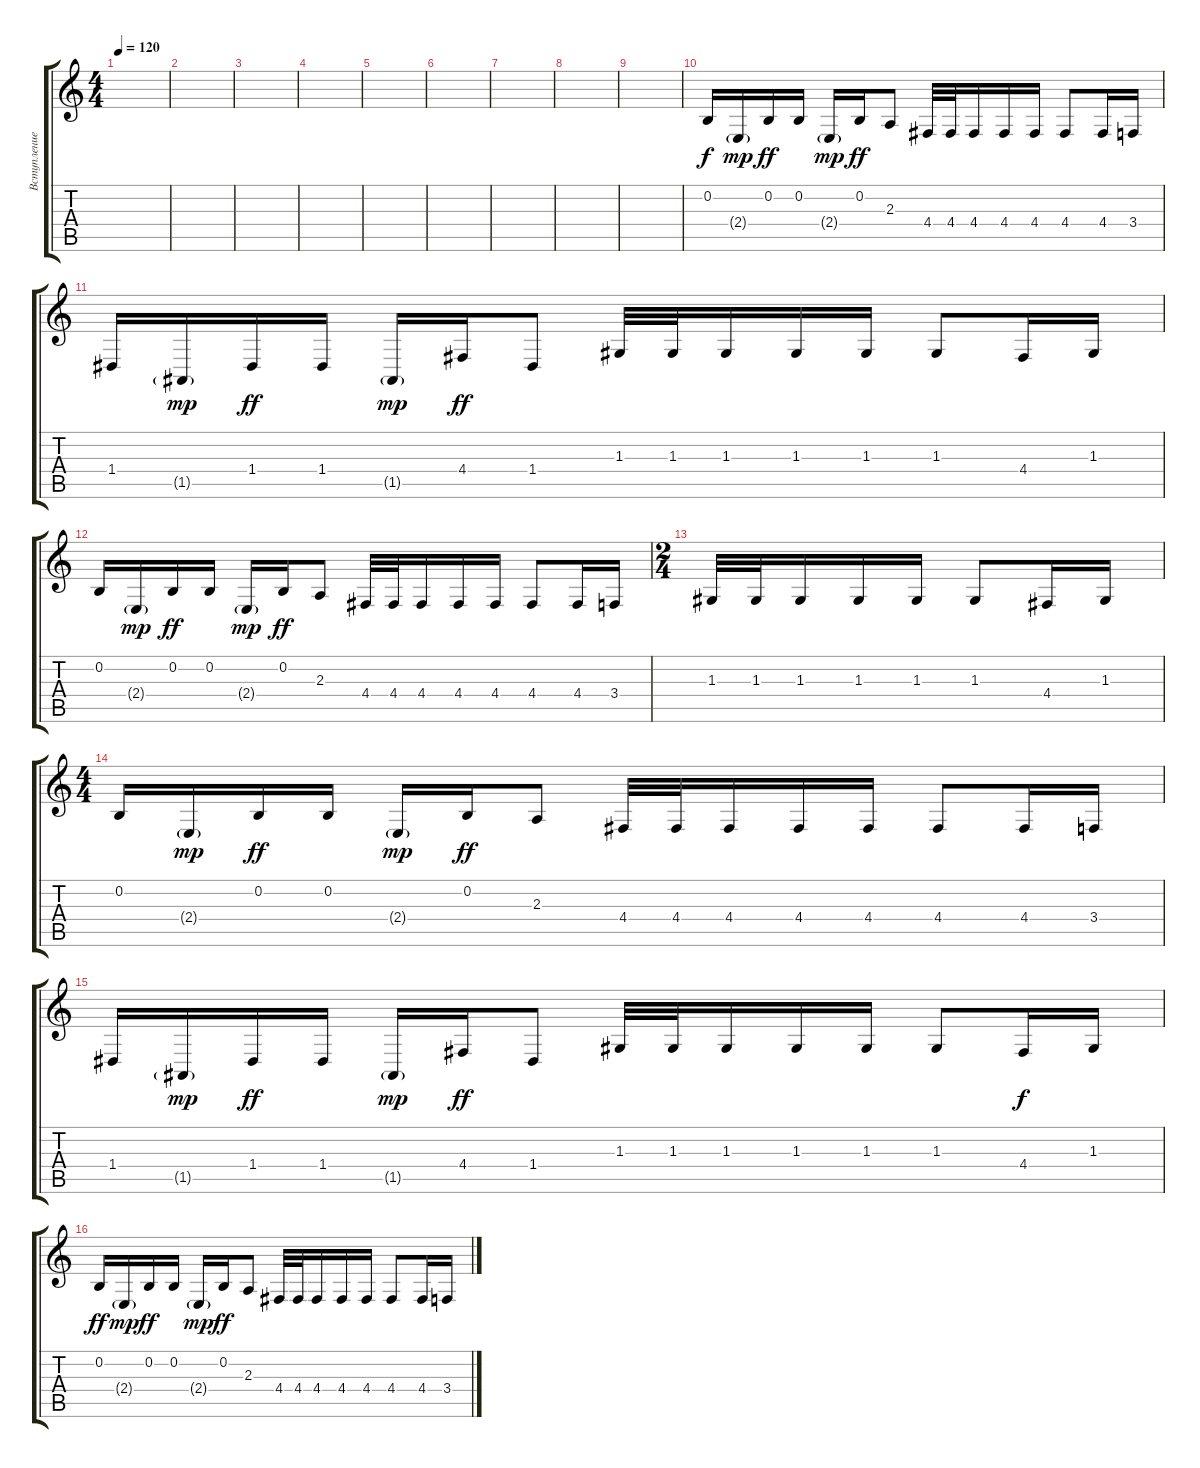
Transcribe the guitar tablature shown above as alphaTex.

\track ("Вступление" "Вступление") {instrument woodblock}
\staff {score tabs}
\tuning (E4 B3 G3 D3 A2 E2) {hide}
\ts (4 4)
\tempo 120
\clef g2
\ks c
|
|
|
|
|
|
|
|
|
0.2.16{volume 10} 2.4{g}.16{dy mp} 0.2.16{dy ff} 0.2.16 2.4{g}.16{dy mp} 0.2.16{dy ff} 2.3.8 4.4.32 4.4.32 4.4.16 4.4.16 4.4.16 4.4.8 4.4.16 3.4.16 |
1.4.16 1.5{g}.16{dy mp} 1.4.16{dy ff} 1.4.16 1.5{g}.16{dy mp} 4.4.16{dy ff} 1.4.8 1.3.32 1.3.32 1.3.16 1.3.16 1.3.16 1.3.8 4.4.16 1.3.16 |
0.2.16 2.4{g}.16{dy mp} 0.2.16{dy ff} 0.2.16 2.4{g}.16{dy mp} 0.2.16{dy ff} 2.3.8 4.4.32 4.4.32 4.4.16 4.4.16 4.4.16 4.4.8 4.4.16 3.4.16 |
\ts (2 4)
1.3.32 1.3.32 1.3.16 1.3.16 1.3.16 1.3.8 4.4.16 1.3.16 |
\ts (4 4)
0.2.16 2.4{g}.16{dy mp} 0.2.16{dy ff} 0.2.16 2.4{g}.16{dy mp} 0.2.16{dy ff} 2.3.8 4.4.32 4.4.32 4.4.16 4.4.16 4.4.16 4.4.8 4.4.16 3.4.16 |
1.4.16 1.5{g}.16{dy mp} 1.4.16{dy ff} 1.4.16 1.5{g}.16{dy mp} 4.4.16{dy ff} 1.4.8 1.3.32 1.3.32 1.3.16 1.3.16 1.3.16 1.3.8 4.4.16{dy f} 1.3.16 |
0.2.16{dy ff} 2.4{g}.16{dy mp} 0.2.16{dy ff} 0.2.16 2.4{g}.16{dy mp} 0.2.16{dy ff} 2.3.8 4.4.32 4.4.32 4.4.16 4.4.16 4.4.16 4.4.8 4.4.16 3.4.16
